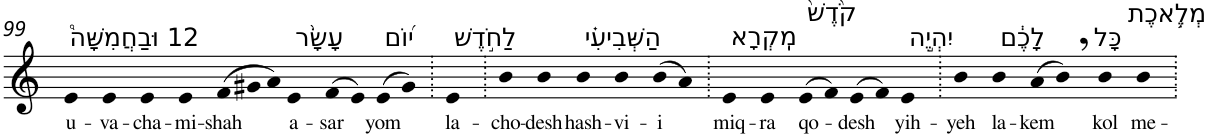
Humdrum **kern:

**kern	**text
*part1	*part1
*staff1	*staff1
*I"Piano	*
*I'Pno	*
!!LO:PB:g=z
*clefG2	*
*k[]	*
=99	=99
!LO:TX:a:t=12 וּבַחֲמִשָּׁה֩	!
!	!LO:LY:b
4e	u-
!	!LO:LY:b
4e	-va-
!	!LO:LY:b
4e	-cha-
!	!LO:LY:b
4e	-mi-
*Xtuplet	*
!	!LO:LY:b
(>12f	-shah
12g#X	.
12a)	.
!LO:TX:a:t=עָשָׂ֨ר	!
!	!LO:LY:b
4e	a-
!	!LO:LY:b
(>8f	-sar
8e)	.
!LO:TX:a:t=י֜וֹם	!
!	!LO:LY:b
(>8e	yom
8g#)	.
=100.	=100.
!LO:TX:a:t=לַחֹ֣דֶשׁ	!
!	!LO:LY:b
4e	la-
=101.	=101.
!	!LO:LY:b
4b	-cho-
!	!LO:LY:b
4b	-desh
!LO:TX:a:t=הַשְּׁבִיעִ֗י	!
!	!LO:LY:b
4b	hash-
!	!LO:LY:b
4b	-vi-
!	!LO:LY:b
(>8b	-i
8a)	.
=102.	=102.
!LO:TX:a:t=מִֽקְרָא	!
!	!LO:LY:b
4e	miq-
!	!LO:LY:b
4e	-ra
!LO:TX:a:t=קֹ֙דֶשׁ֙	!
!	!LO:LY:b
(>8e	qo-
8f)	.
!	!LO:LY:b
(>8e	-desh
8f)	.
!LO:TX:a:t=יִהְיֶ֣ה	!
!	!LO:LY:b
4e	yih-
=103.	=103.
!	!LO:LY:b
4b	-yeh
!LO:TX:a:t=לָכֶ֔ם	!
!	!LO:LY:b
4b	la-
!	!LO:LY:b
(>8a	-kem
8b,)	.
!LO:TX:a:t=כָּל	!
!	!LO:LY:b
4b	kol
!LO:TX:a:t=מְלֶ֥אכֶת	!
!	!LO:LY:b
4b	me-
=.	=.
*-	*-
